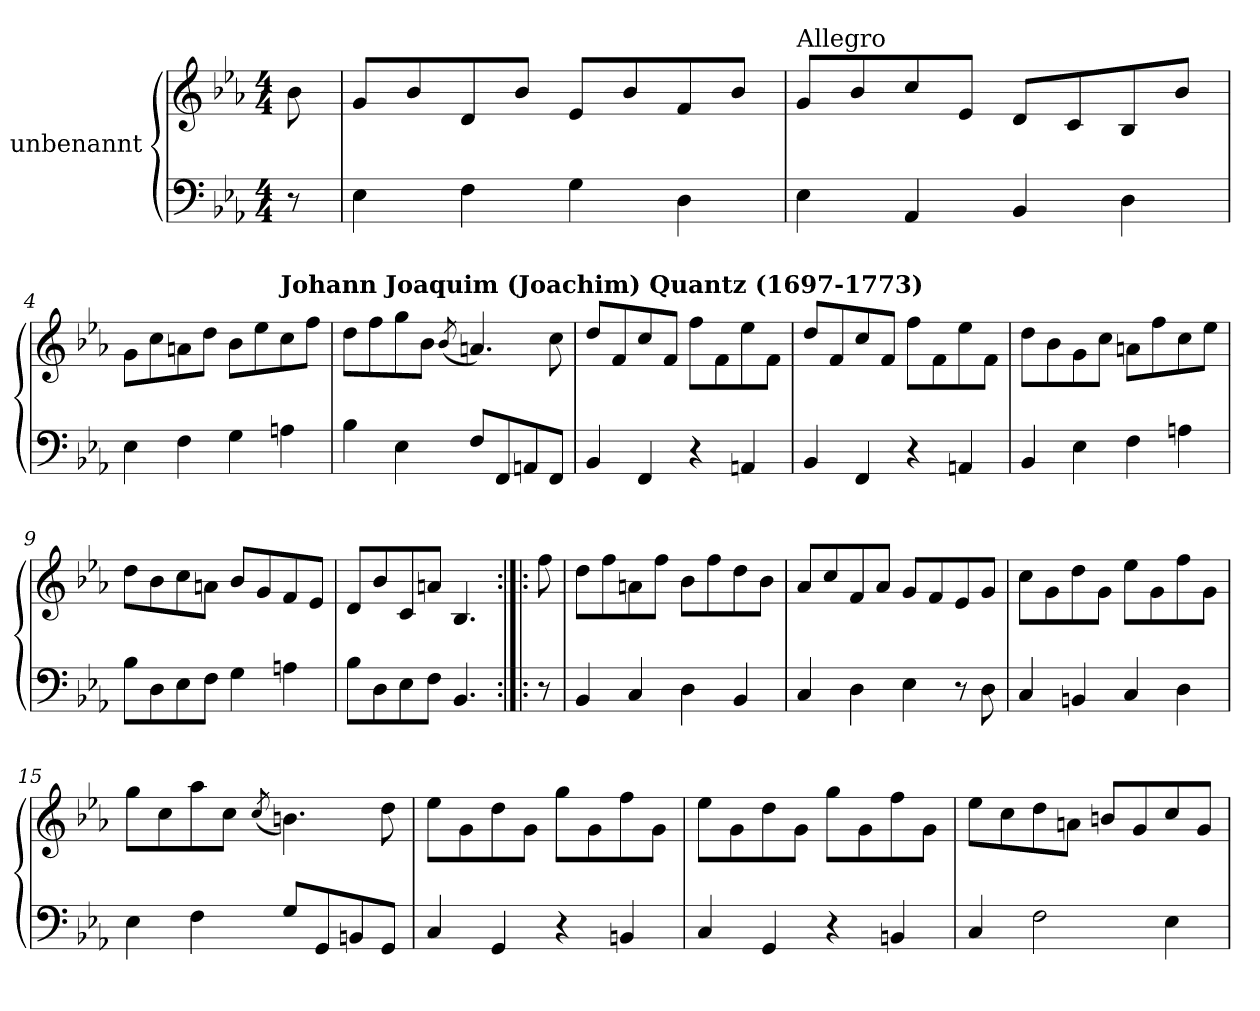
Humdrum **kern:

**kern	**kern
*part1	*part1
*staff2	*staff1
*I"unbenannt	*
*clefF4	*clefG2
*k[b-e-a-]	*k[b-e-a-]
*M4/4	*M4/4
=1	=1
8r	8b-\
=2	=2
4E-\	8g/L
.	8b-/
4F\	8d/
.	8b-/J
4G\	8e-/L
.	8b-/
4D\	8f/
.	8b-/J
=3	=3
!	!LO:TX:a:t=Allegro
4E-\	8g/L
.	8b-/
4AA-/	8cc/
.	8e-/J
4BB-/	8d/L
.	8c/
4D\	8B-/
.	8b-/J
!!LO:LB:g=z
=4	=4
4E-\	8g\L
.	8cc\
4F\	8an\
.	8dd\J
4G\	8b-\L
.	8ee-\
!	!LO:TX:a:B:t=Johann Joaquim (Joachim) Quantz (1697-1773)
4An\	8cc\
.	8ff\J
=5	=5
4B-\	8dd\L
.	8ff\
4E-\	8gg\
.	8b-\J
.	(8qb-/
8F/L	4.an/)
8FF/	.
8AAn/	.
8FF/J	8cc\
!!LO:LB:g=z
=6	=6
4BB-/	8dd/L
.	8f/
4FF/	8cc/
.	8f/J
4r	8ff\L
.	8f\
4AAn/	8ee-\
.	8f\J
=7	=7
4BB-/	8dd/L
.	8f/
4FF/	8cc/
.	8f/J
4r	8ff\L
.	8f\
4AAn/	8ee-\
.	8f\J
=8	=8
4BB-/	8dd\L
.	8b-\
4E-\	8g\
.	8cc\J
4F\	8an\L
.	8ff\
4An\	8cc\
.	8ee-\J
!!LO:LB:g=z
=9	=9
8B-\L	8dd\L
8D\	8b-\
8E-\	8cc\
8F\J	8an\J
4G\	8b-/L
.	8g/
4An\	8f/
.	8e-/J
=10	=10
8B-\L	8d/L
8D\	8b-/
8E-\	8c/
8F\J	8an/J
4.BB-/	4.B-/
=11:|!|:	=11:|!|:
8r	8ff\
!!LO:LB:g=z
=12	=12
4BB-/	8dd\L
.	8ff\
4C/	8an\
.	8ff\J
4D\	8b-\L
.	8ff\
4BB-/	8dd\
.	8b-\J
=13	=13
4C/	8a-/L
.	8cc/
4D\	8f/
.	8a-/J
4E-\	8g/L
.	8f/
8r	8e-/
8D\	8g/J
=14	=14
4C/	8cc\L
.	8g\
4BBn/	8dd\
.	8g\J
4C/	8ee-\L
.	8g\
4D\	8ff\
.	8g\J
!!LO:LB:g=z
=15	=15
4E-\	8gg\L
.	8cc\
4F\	8aa-\
.	8cc\J
.	(8qcc/
8G/L	4.bn\)
8GG/	.
8BBn/	.
8GG/J	8dd\
=16	=16
4C/	8ee-\L
.	8g\
4GG/	8dd\
.	8g\J
4r	8gg\L
.	8g\
4BBn/	8ff\
.	8g\J
!!LO:PB:g=z
=17	=17
4C/	8ee-\L
.	8g\
4GG/	8dd\
.	8g\J
4r	8gg\L
.	8g\
4BBn/	8ff\
.	8g\J
=18	=18
4C/	8ee-\L
.	8cc\
2F\	8dd\
.	8an\J
.	8bn/L
.	8g/
4E-\	8cc/
.	8g/J
=	=
*-	*-
